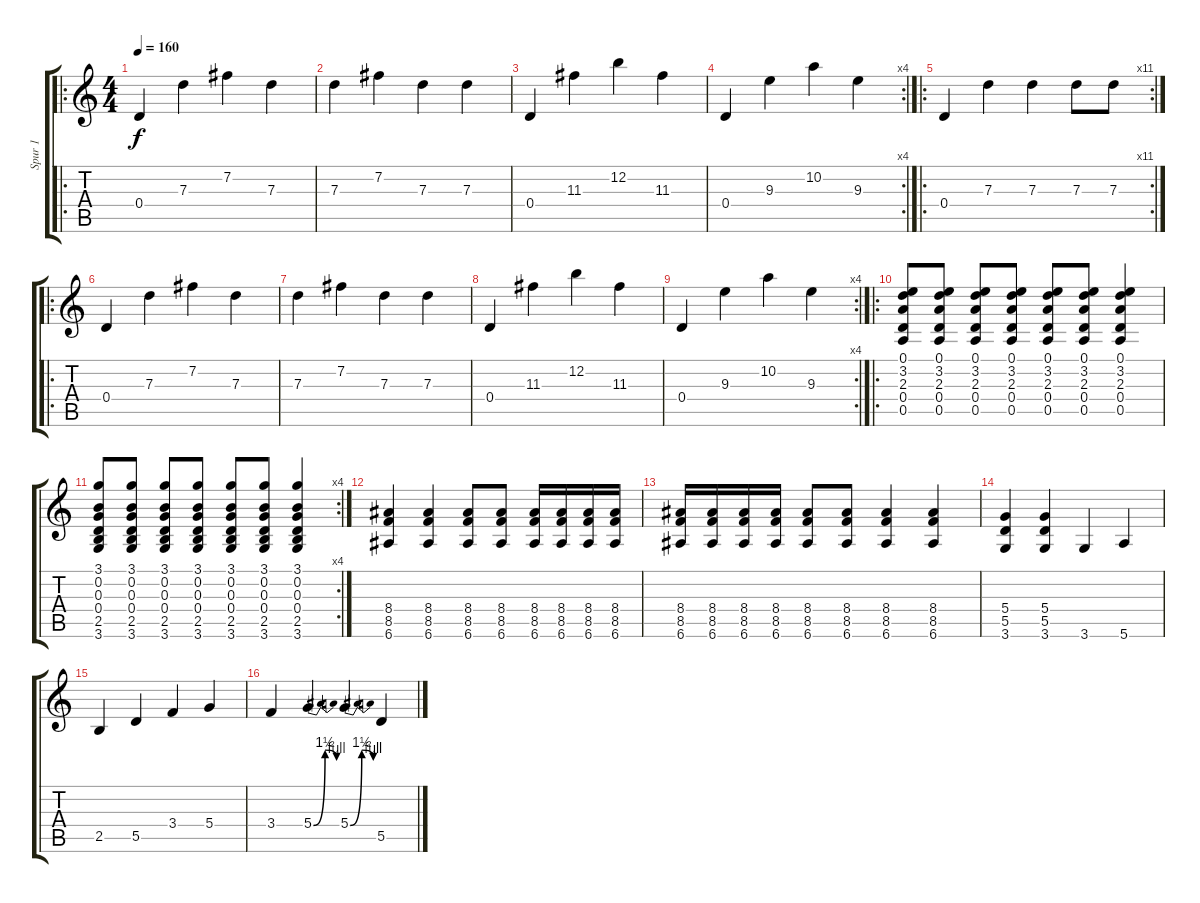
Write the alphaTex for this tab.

\track ("Spur 1" "Spur 1") {instrument acousticguitarsteel}
\staff {score tabs}
\tuning (E4 B3 G3 D3 A2 E2) {hide}
\ro
\ts (4 4)
\tempo 160
\clef g2
\ks c
0.4.4{dy f instrument acousticguitarsteel} 7.3.4 7.2.4 7.3.4 |
7.3.4 7.2.4 7.3.4 7.3.4 |
0.4.4 11.3.4 12.2.4 11.3.4 |
\rc 4
0.4.4 9.3.4 10.2.4 9.3.4 |
\ro
\rc 11
0.4.4 7.3.4 7.3.4 7.3.8 7.3.8 |
\ro
0.4.4 7.3.4 7.2.4 7.3.4 |
7.3.4 7.2.4 7.3.4 7.3.4 |
0.4.4 11.3.4 12.2.4 11.3.4 |
\rc 4
0.4.4 9.3.4 10.2.4 9.3.4 |
\ro
(0.1 3.2 2.3 0.4 0.5).8 (0.1 3.2 2.3 0.4 0.5).8 (0.1 3.2 2.3 0.4 0.5).8 (0.1 3.2 2.3 0.4 0.5).8 (0.1 3.2 2.3 0.4 0.5).8 (0.1 3.2 2.3 0.4 0.5).8 (0.1 3.2 2.3 0.4 0.5).4 |
\rc 4
(3.1 0.2 0.3 0.4 2.5 3.6).8 (3.1 0.2 0.3 0.4 2.5 3.6).8 (3.1 0.2 0.3 0.4 2.5 3.6).8 (3.1 0.2 0.3 0.4 2.5 3.6).8 (3.1 0.2 0.3 0.4 2.5 3.6).8 (3.1 0.2 0.3 0.4 2.5 3.6).8 (3.1 0.2 0.3 0.4 2.5 3.6).4 |
(8.4 8.5 6.6).4 (8.4 8.5 6.6).4 (8.4 8.5 6.6).8 (8.4 8.5 6.6).8 (8.4 8.5 6.6).16 (8.4 8.5 6.6).16 (8.4 8.5 6.6).16 (8.4 8.5 6.6).16 |
(8.4 8.5 6.6).16 (8.4 8.5 6.6).16 (8.4 8.5 6.6).16 (8.4 8.5 6.6).16 (8.4 8.5 6.6).8 (8.4 8.5 6.6).8 (8.4 8.5 6.6).4 (8.4 8.5 6.6).4 |
(5.4 5.5 3.6).4 (5.4 5.5 3.6).4 3.6.4 5.6.4 |
2.5.4 5.5.4 3.4.4 5.4.4 |
3.4.4 5.4{be (bendrelease 0 0 30 6 30 6 60 4)}.4 5.4{be (bendrelease 0 0 30 6 30 6 60 4)}.4 5.5.4
